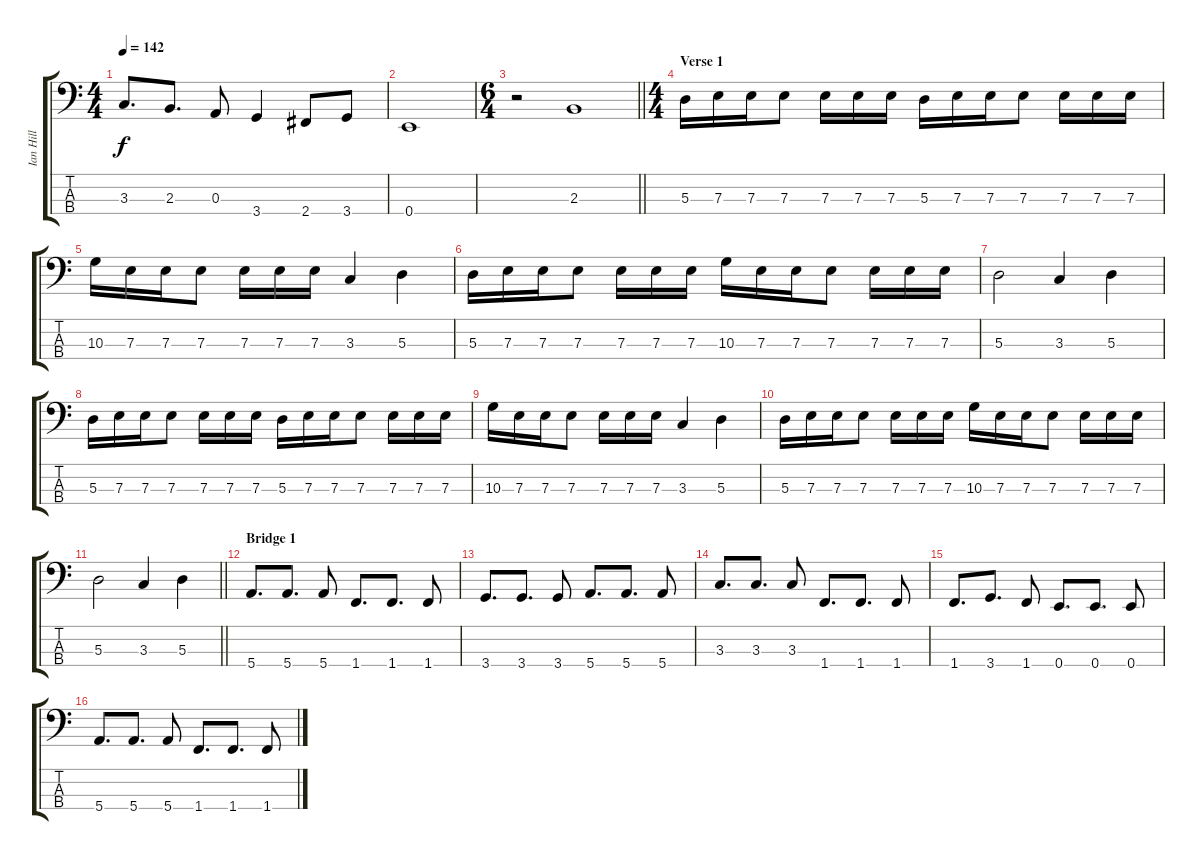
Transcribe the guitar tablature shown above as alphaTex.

\track ("Ian Hill" "Ian Hill") {instrument electricbasspick}
\staff {score tabs}
\tuning (G2 D2 A1 E1) {hide}
\ts (4 4)
\tempo 142
\clef f4
\ks c
3.3.8{d dy f} 2.3.8{d} 0.3.8 3.4.4 2.4.8 3.4.8 |
0.4.1 |
\ts (6 4)
\barLineRight lightlight
r.2 2.3.1 |
\ts (4 4)
\section ("" "Verse 1")
5.3.16 7.3.16 7.3.16 7.3.8 7.3.16 7.3.16 7.3.16 5.3.16 7.3.16 7.3.16 7.3.8 7.3.16 7.3.16 7.3.16 |
10.3.16 7.3.16 7.3.16 7.3.8 7.3.16 7.3.16 7.3.16 3.3.4 5.3.4 |
5.3.16 7.3.16 7.3.16 7.3.8 7.3.16 7.3.16 7.3.16 10.3.16 7.3.16 7.3.16 7.3.8 7.3.16 7.3.16 7.3.16 |
5.3.2 3.3.4 5.3.4 |
5.3.16 7.3.16 7.3.16 7.3.8 7.3.16 7.3.16 7.3.16 5.3.16 7.3.16 7.3.16 7.3.8 7.3.16 7.3.16 7.3.16 |
10.3.16 7.3.16 7.3.16 7.3.8 7.3.16 7.3.16 7.3.16 3.3.4 5.3.4 |
5.3.16 7.3.16 7.3.16 7.3.8 7.3.16 7.3.16 7.3.16 10.3.16 7.3.16 7.3.16 7.3.8 7.3.16 7.3.16 7.3.16 |
\barLineRight lightlight
5.3.2 3.3.4 5.3.4 |
\section ("" "Bridge 1")
5.4.8{d} 5.4.8{d} 5.4.8 1.4.8{d} 1.4.8{d} 1.4.8 |
3.4.8{d} 3.4.8{d} 3.4.8 5.4.8{d} 5.4.8{d} 5.4.8 |
3.3.8{d} 3.3.8{d} 3.3.8 1.4.8{d} 1.4.8{d} 1.4.8 |
1.4.8{d} 3.4.8{d} 1.4.8 0.4.8{d} 0.4.8{d} 0.4.8 |
5.4.8{d} 5.4.8{d} 5.4.8 1.4.8{d} 1.4.8{d} 1.4.8
